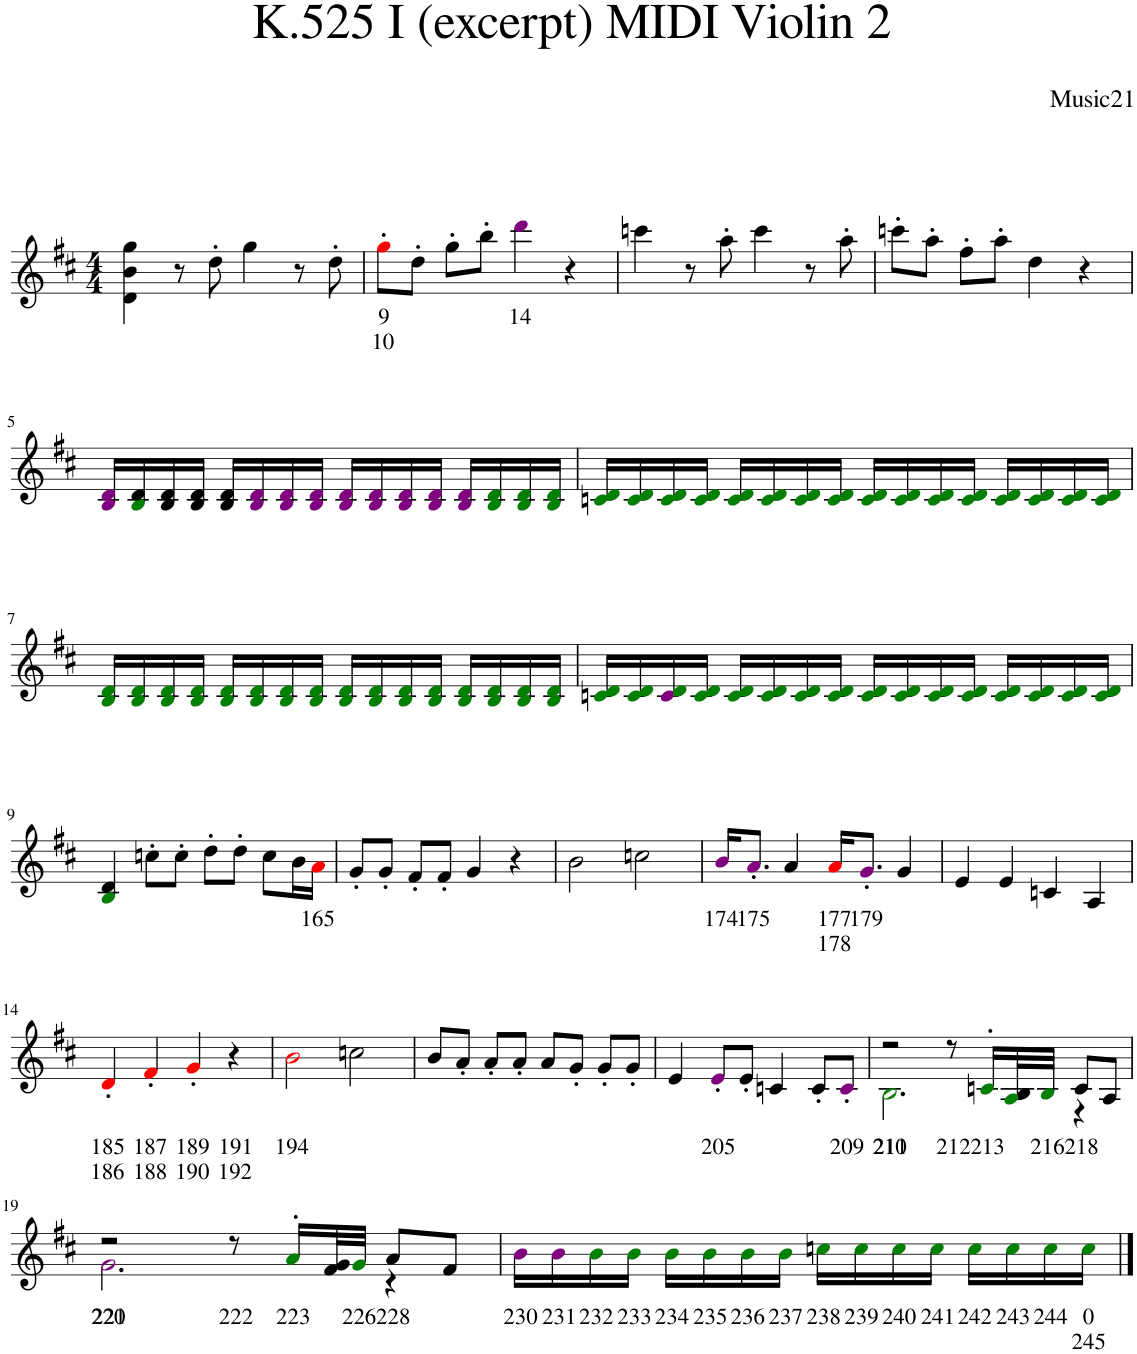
**kern	**text	**text
*part1	*part1	*part1
*staff1	*staff1	*staff1
*I"Violins, Viola	*	*
*I'Vlns.	*	*
*clefG2	*	*
*k[f#c#]	*	*
*M4/4	*	*
=1	=1	=1
4d\ 4b\ 4gg\	.	.
8r	.	.
8dd'\	.	.
4gg\	.	.
8r	.	.
8dd'\	.	.
=2	=2	=2
!	!LO:LY:b	!LO:LY:b
8gg'i\L	9	10
8dd'\J	.	.
8gg'\L	.	.
8bb'\J	.	.
!	!LO:LY:b	!
4dddj\	14	.
4r	.	.
=3	=3	=3
4cccn\	.	.
8r	.	.
8aa'\	.	.
4ccc\	.	.
8r	.	.
8aa'\	.	.
=4	=4	=4
8cccn'\L	.	.
8aa'\J	.	.
8ff#'\L	.	.
8aa'\J	.	.
4dd\	.	.
4r	.	.
!!LO:LB:g=z
=5	=5	=5
16Bj/ 16dj/LL	.	.
16BZ/ 16d/	.	.
16B/ 16d/	.	.
16B/ 16d/JJ	.	.
16B/ 16d/LL	.	.
16Bj/ 16dj/	.	.
16Bj/ 16dj/	.	.
16Bj/ 16dj/JJ	.	.
16Bj/ 16dj/LL	.	.
16Bj/ 16dj/	.	.
16Bj/ 16dj/	.	.
16Bj/ 16dj/JJ	.	.
16Bj/ 16dj/LL	.	.
16BZ/ 16dZ/	.	.
16BZ/ 16dZ/	.	.
16BZ/ 16dZ/JJ	.	.
=6	=6	=6
16cnZ/ 16dZ/LL	.	.
16cZ/ 16dZ/	.	.
16cZ/ 16dZ/	.	.
16cZ/ 16dZ/JJ	.	.
16cZ/ 16dZ/LL	.	.
16cZ/ 16dZ/	.	.
16cZ/ 16dZ/	.	.
16cZ/ 16dZ/JJ	.	.
16cZ/ 16dZ/LL	.	.
16cZ/ 16dZ/	.	.
16cZ/ 16dZ/	.	.
16cZ/ 16dZ/JJ	.	.
16cZ/ 16dZ/LL	.	.
16cZ/ 16dZ/	.	.
16cZ/ 16dZ/	.	.
16cZ/ 16dZ/JJ	.	.
!!LO:LB:g=z
=7	=7	=7
16BZ/ 16dZ/LL	.	.
16BZ/ 16dZ/	.	.
16BZ/ 16dZ/	.	.
16BZ/ 16dZ/JJ	.	.
16BZ/ 16dZ/LL	.	.
16BZ/ 16dZ/	.	.
16BZ/ 16dZ/	.	.
16BZ/ 16dZ/JJ	.	.
16BZ/ 16dZ/LL	.	.
16BZ/ 16dZ/	.	.
16BZ/ 16dZ/	.	.
16BZ/ 16dZ/JJ	.	.
16BZ/ 16dZ/LL	.	.
16BZ/ 16dZ/	.	.
16BZ/ 16dZ/	.	.
16BZ/ 16dZ/JJ	.	.
=8	=8	=8
16cnZ/ 16dZ/LL	.	.
16cZ/ 16dZ/	.	.
16cj/ 16dZ/	.	.
16cZ/ 16dZ/JJ	.	.
16cZ/ 16dZ/LL	.	.
16cZ/ 16dZ/	.	.
16cZ/ 16dZ/	.	.
16cZ/ 16dZ/JJ	.	.
16cZ/ 16dZ/LL	.	.
16cZ/ 16dZ/	.	.
16cZ/ 16dZ/	.	.
16cZ/ 16dZ/JJ	.	.
16cZ/ 16dZ/LL	.	.
16cZ/ 16dZ/	.	.
16cZ/ 16dZ/	.	.
16cZ/ 16dZ/JJ	.	.
!!LO:LB:g=z
=9	=9	=9
4BZ/ 4d/	.	.
8ccn'\L	.	.
8cc'\J	.	.
8dd'\L	.	.
8dd'\J	.	.
8cc\L	.	.
16b\L	.	.
!	!LO:LY:b	!
16ai\JJ	165	.
=10	=10	=10
8g'/L	.	.
8g'/J	.	.
8f#'/L	.	.
8f#'/J	.	.
4g/	.	.
4r	.	.
=11	=11	=11
2b\	.	.
2ccn\	.	.
=12	=12	=12
!	!LO:LY:b	!
16bj/KL	174	.
!	!LO:LY:b	!
8.a'j/J	175	.
4a/	.	.
!	!LO:LY:b	!LO:LY:b
16ai/KL	177	178
!	!LO:LY:b	!
8.g'j/J	179	.
4g/	.	.
=13	=13	=13
4e/	.	.
4e/	.	.
4cn/	.	.
4A/	.	.
!!LO:LB:g=z
=14	=14	=14
!	!LO:LY:b	!LO:LY:b
4d'i/	185	186
!	!LO:LY:b	!LO:LY:b
4f#'i/	187	188
!	!LO:LY:b	!LO:LY:b
4g'i/	189	190
!	!LO:LY:b	!LO:LY:b
4r	191	192
=15	=15	=15
!	!LO:LY:b	!
2bi\	194	.
2ccn\	.	.
=16	=16	=16
8b/L	.	.
8a'/J	.	.
8a'/L	.	.
8a'/J	.	.
8a/L	.	.
8g'/J	.	.
8g'/L	.	.
8g'/J	.	.
=17	=17	=17
4e/	.	.
!	!LO:LY:b	!
8e'j/L	205	.
8e'/J	.	.
4cn/	.	.
8c'/L	.	.
!	!LO:LY:b	!
8c'j/J	209	.
=18	=18	=18
!	!LO:LY:b	!
*^	*	*
!	!	!LO:LY:b	!
2r	2.BZ\	211	.
!	!	!LO:LY:b	!
8r	.	212	.
!	!	!LO:LY:b	!
16cn'Z/LL	.	213	.
32AZ/ 32B/L	.	.	.
!	!	!LO:LY:b	!
32BZ/JJJ	.	216	.
!	!	!LO:LY:b	!
8c/L	4r	218	.
8A/J	.	.	.
!!LO:LB:g=z	!!
=19	=19	=19	=19
!	!	!LO:LY:b	!
!	!	!LO:LY:b	!
2r	2.gj\	221	.
!	!	!LO:LY:b	!
8r	.	222	.
!	!	!LO:LY:b	!
16a'Z/LL	.	223	.
32f#/ 32g/L	.	.	.
!	!	!LO:LY:b	!
32gZ/JJJ	.	226	.
!	!	!LO:LY:b	!
8a/L	4r	228	.
8f#/J	.	.	.
*v	*v	*	*
=20	=20	=20
!	!LO:LY:b	!
16bj\LL	230	.
!	!LO:LY:b	!
16bj\	231	.
!	!LO:LY:b	!
16bZ\	232	.
!	!LO:LY:b	!
16bZ\JJ	233	.
!	!LO:LY:b	!
16bZ\LL	234	.
!	!LO:LY:b	!
16bZ\	235	.
!	!LO:LY:b	!
16bZ\	236	.
!	!LO:LY:b	!
16bZ\JJ	237	.
!	!LO:LY:b	!
16ccnZ\LL	238	.
!	!LO:LY:b	!
16ccZ\	239	.
!	!LO:LY:b	!
16ccZ\	240	.
!	!LO:LY:b	!
16ccZ\JJ	241	.
!	!LO:LY:b	!
16ccZ\LL	242	.
!	!LO:LY:b	!
16ccZ\	243	.
!	!LO:LY:b	!
16ccZ\	244	.
!	!LO:LY:b	!LO:LY:b
16ccZ\JJ	0	245
==	==	==
*-	*-	*-
